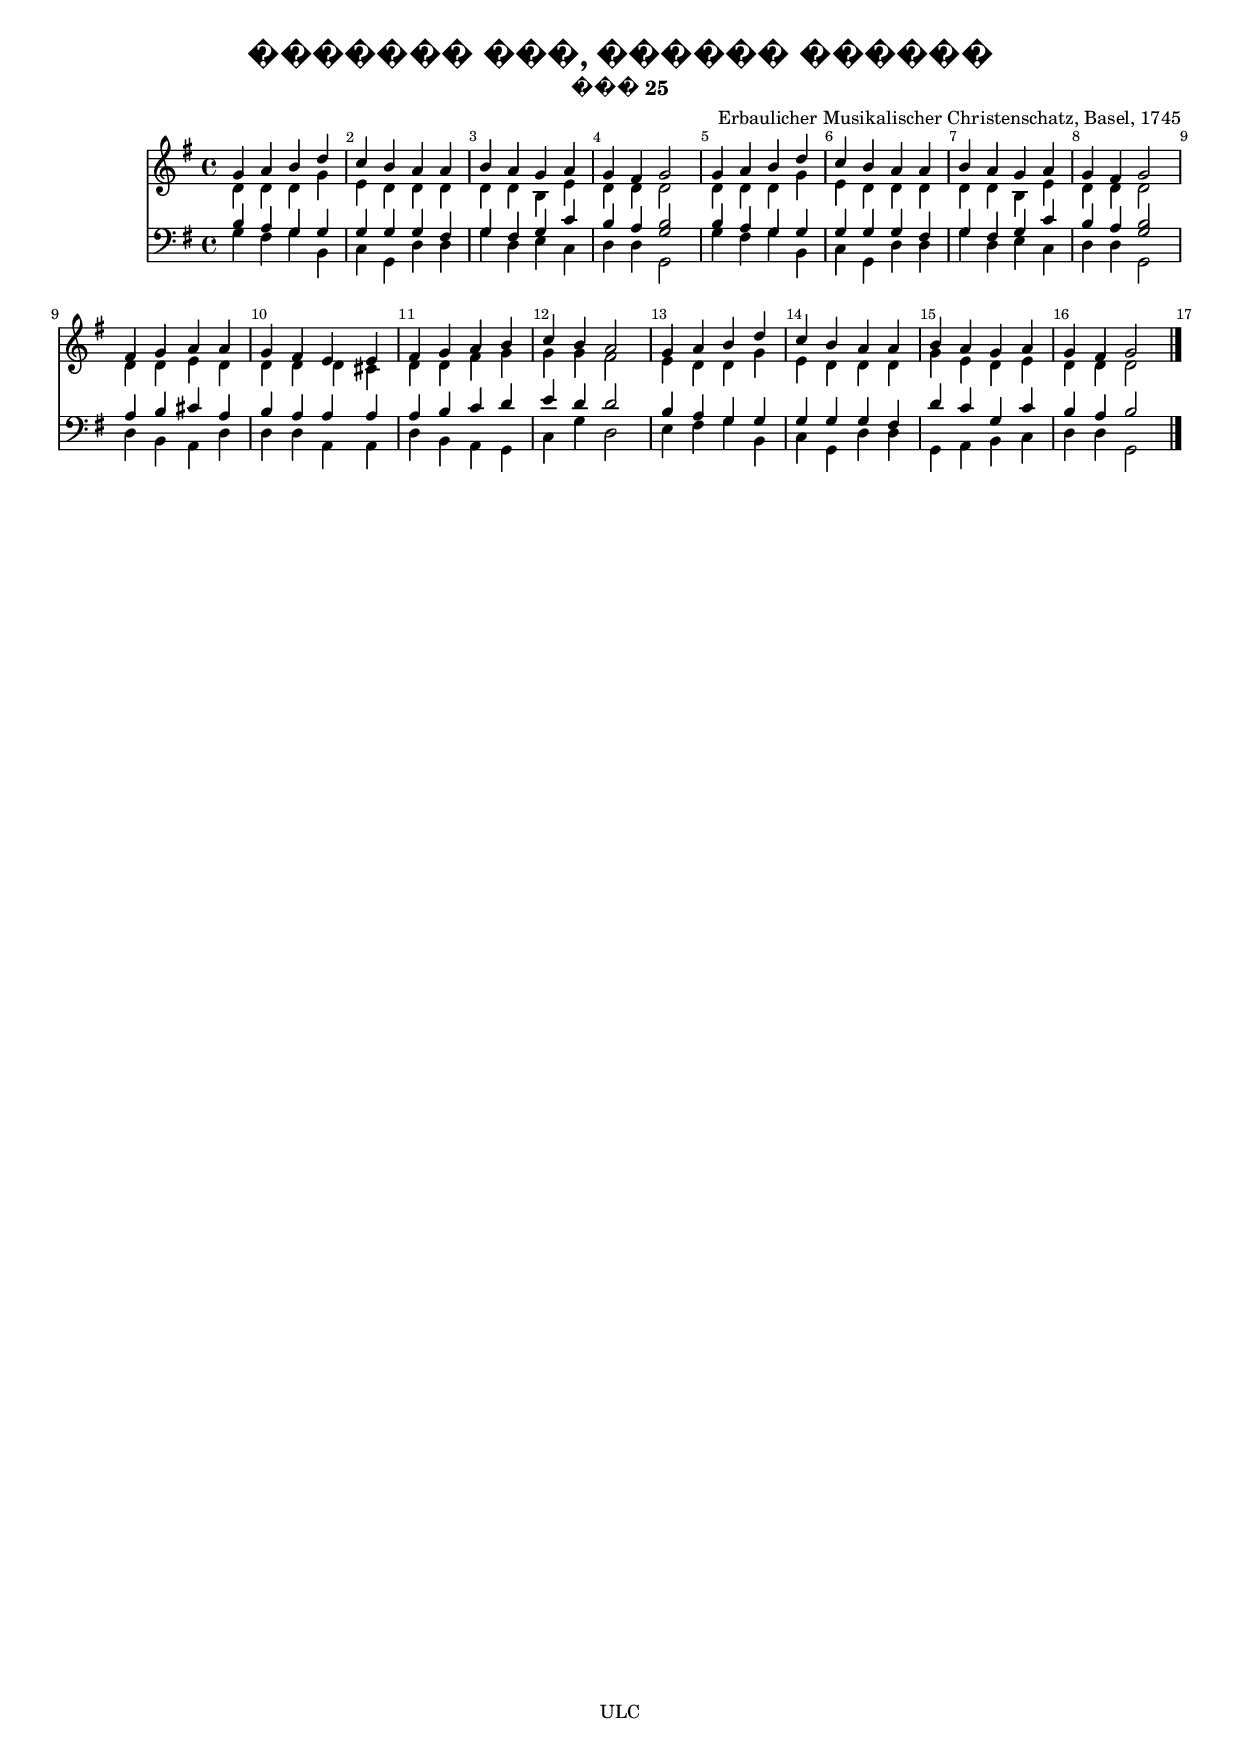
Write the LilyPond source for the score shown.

#(ly:set-option 'old-relative)
\version "1.9.8"
\include "paper16.ly"

\header {
	language = "ukrainian"
	encoding = "cp1251"
	pagenumber = "no"
	title = "������� ���, ������ ������"
	subtitle = "��� 25"
	composer = "Erbaulicher Musikalischer Christenschatz, Basel, 1745"
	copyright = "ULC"
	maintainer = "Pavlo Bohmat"
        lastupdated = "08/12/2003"
}

StaffAVoiceA = \notes\relative c' {
	\property Voice.autoBeaming = ##f
	\property Staff.midiInstrument = "church organ"
	\clef violin
	\key g \major
	\time 4/4 
	                   
	\stemUp g'4 a b d | c b a a |   % 3
	b a g a | g fis g2 |   % 5
	g4 a b d | c b a a |   % 7
	b a g a | g fis g2 |   % 9
	fis4 g a a | g fis e e |   % 11
	fis g a b | c b a2 |   % 13
	g4 a b d | c b a a |   % 15
	b a g a | g fis g2 
	\bar "|."
}
StaffAVoiceB = \notes\relative c' {
	\property Voice.autoBeaming = ##f
	                   
	\stemDown d4 d d g e d d d d d b e d d d2 d4 d d g e d d d d d b e d d d2 d4 d e d d d d cis! d d fis g g g fis2 e4 d d g e d d d g e d e d d d2 
}
StaffA = \simultaneous {
	\context Voice="StaffAVoiceA" \StaffAVoiceA
	\context Voice="StaffAVoiceB" \StaffAVoiceB
}
StaffBVoiceA = \notes\relative c {
	\property Voice.autoBeaming = ##f
	\property Staff.midiInstrument = "church organ"
	\clef bass
	\key g \major
	\time 4/4 
	                   
	\stemUp b'4 a g g | g g g fis |   % 3
	g fis g c | b a < g b >2 |   % 5
	b4 a g g | g g g fis |   % 7
	g fis g c | b a < g b >2 |   % 9
	a4 b cis! a | b a a a |   % 11
	a b c d | e d d2 |   % 13
	b4 a g g | g g g fis |   % 15
	d' c g c | b a b2 
	\bar "|."
}
StaffBVoiceB = \notes\relative c {
	\property Voice.autoBeaming = ##f
	                   
	\stemDown g'4 fis g b, c g d' d g d e c d d g,2 g'4 fis g b, c g d' d g d e c d d g,2 d'4 b a d d d a a d b a g c g' d2 e4 fis g b, c g d' d g, a b c d d g,2 
}
StaffB = \simultaneous {
	\context Voice="StaffBVoiceA" \StaffBVoiceA
	\context Voice="StaffBVoiceB" \StaffBVoiceB
}
\score {
	\simultaneous {
		\property Score.skipBars = ##t
		\context Staff="StaffA" \StaffA
		\context Staff="StaffB" \StaffB
	}
\paper { papersize = "a4"
        \translator {
	\ScoreContext
	BarNumber \override #'break-visibility = #all-visible
    }
 }
	\midi {
	\tempo 4 = 86
    }
}
